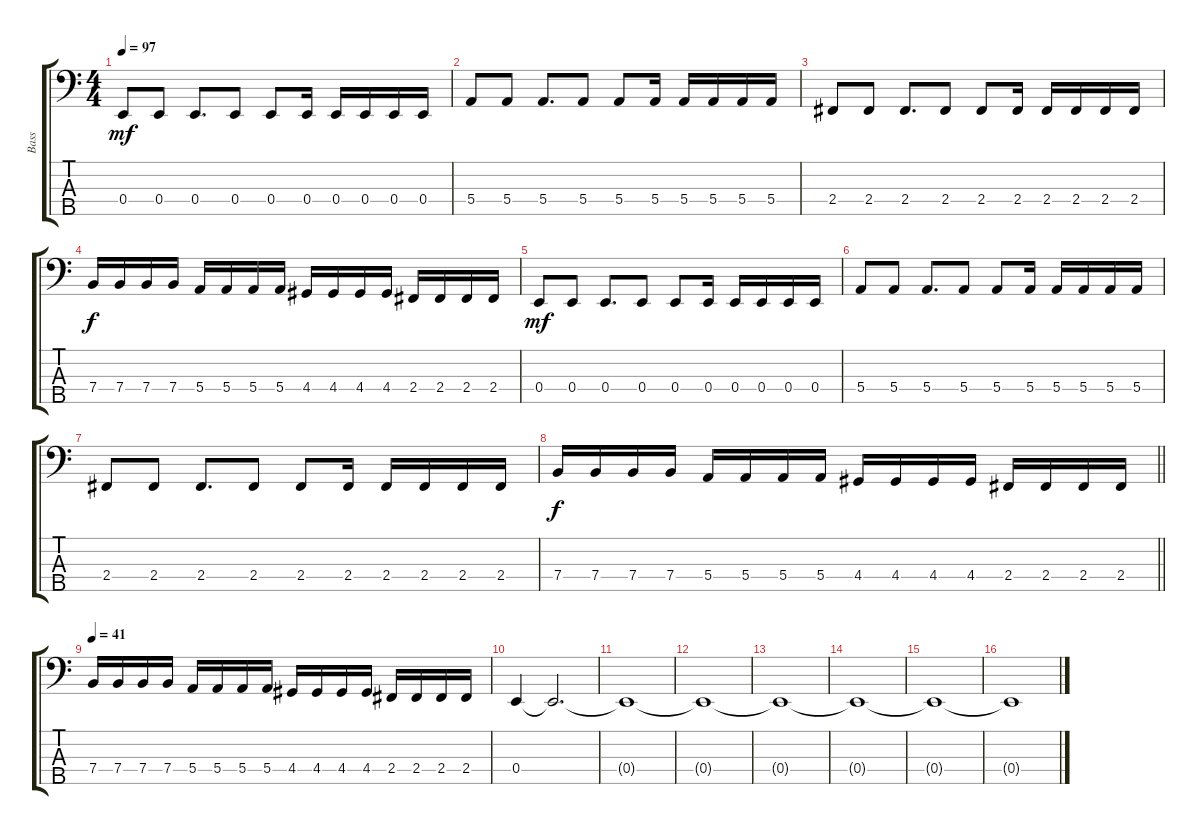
\track ("Bass" "Bass") {instrument electricbassfinger}
\staff {score tabs}
\tuning (G2 D2 A1 E1 B0) {hide}
\ts (4 4)
\tempo 97
\clef f4
\ks c
0.4.8{dy mf} 0.4.8 0.4.8{d} 0.4.8 0.4.8 0.4.16 0.4.16 0.4.16 0.4.16 0.4.16 |
5.4.8 5.4.8 5.4.8{d} 5.4.8 5.4.8 5.4.16 5.4.16 5.4.16 5.4.16 5.4.16 |
2.4.8 2.4.8 2.4.8{d} 2.4.8 2.4.8 2.4.16 2.4.16 2.4.16 2.4.16 2.4.16 |
7.4.16{dy f} 7.4.16 7.4.16 7.4.16 5.4.16 5.4.16 5.4.16 5.4.16 4.4.16 4.4.16 4.4.16 4.4.16 2.4.16 2.4.16 2.4.16 2.4.16 |
0.4.8{dy mf} 0.4.8 0.4.8{d} 0.4.8 0.4.8 0.4.16 0.4.16 0.4.16 0.4.16 0.4.16 |
5.4.8 5.4.8 5.4.8{d} 5.4.8 5.4.8 5.4.16 5.4.16 5.4.16 5.4.16 5.4.16 |
2.4.8 2.4.8 2.4.8{d} 2.4.8 2.4.8 2.4.16 2.4.16 2.4.16 2.4.16 2.4.16 |
\barLineRight lightlight
7.4.16{dy f} 7.4.16 7.4.16 7.4.16 5.4.16 5.4.16 5.4.16 5.4.16 4.4.16 4.4.16 4.4.16 4.4.16 2.4.16 2.4.16 2.4.16 2.4.16 |
\tempo 41
7.4.16 7.4.16 7.4.16 7.4.16 5.4.16 5.4.16 5.4.16 5.4.16 4.4.16 4.4.16 4.4.16 4.4.16 2.4.16 2.4.16 2.4.16 2.4.16 |
0.4.4 0.4{t}.2{d} |
0.4{t}.1 |
0.4{t}.1 |
0.4{t}.1 |
0.4{t}.1 |
0.4{t}.1 |
0.4{t}.1
